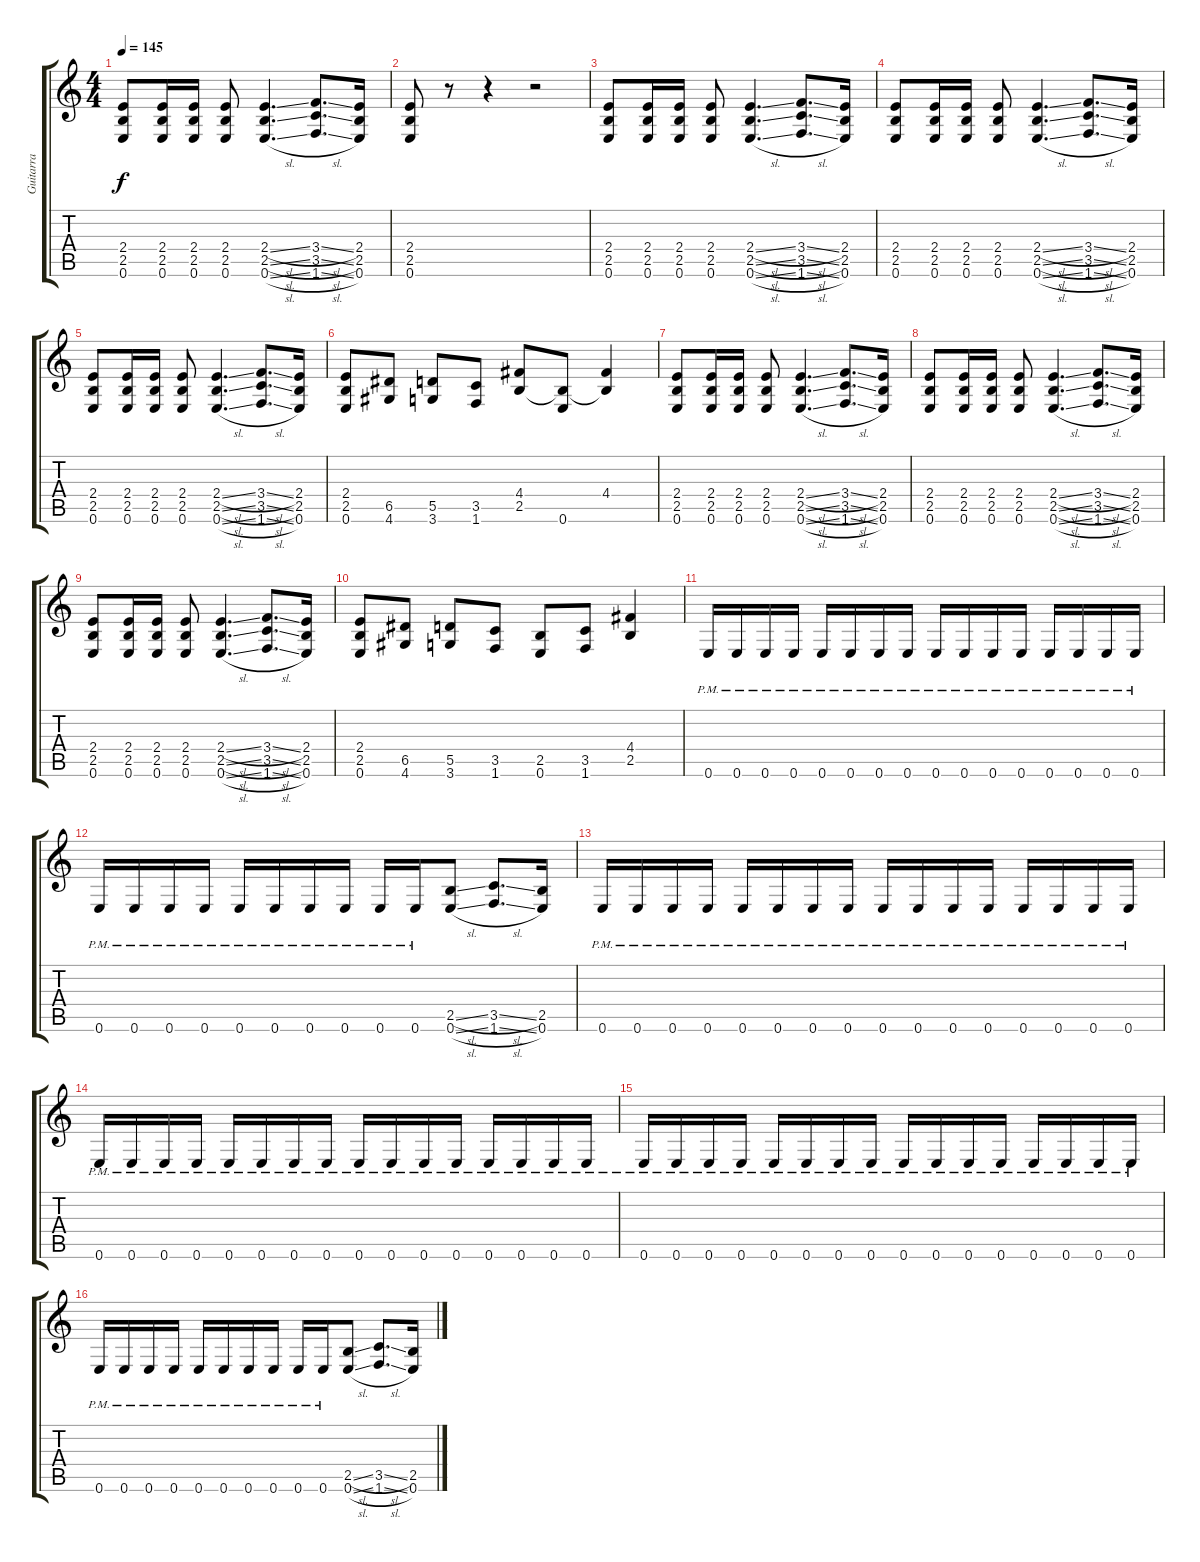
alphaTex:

\track ("Guitarra" "Guitarra") {instrument distortionguitar}
\staff {score tabs}
\tuning (E4 B3 G3 D3 A2 E2) {hide}
\ts (4 4)
\tempo 145
\clef g2
\ks c
(2.4 2.5 0.6).8{dy f} (2.4 2.5 0.6).16 (2.4 2.5 0.6).16 (2.4 2.5 0.6).8 (2.4{sl} 2.5{sl} 0.6{sl}).4{d} (3.4{sl} 3.5{sl} 1.6{sl}).8{d} (2.4 2.5 0.6).16 |
(2.4 2.5 0.6).8 r.8 r.4 r.2 |
(2.4 2.5 0.6).8 (2.4 2.5 0.6).16 (2.4 2.5 0.6).16 (2.4 2.5 0.6).8 (2.4{sl} 2.5{sl} 0.6{sl}).4{d} (3.4{sl} 3.5{sl} 1.6{sl}).8{d} (2.4 2.5 0.6).16 |
(2.4 2.5 0.6).8 (2.4 2.5 0.6).16 (2.4 2.5 0.6).16 (2.4 2.5 0.6).8 (2.4{sl} 2.5{sl} 0.6{sl}).4{d} (3.4{sl} 3.5{sl} 1.6{sl}).8{d} (2.4 2.5 0.6).16 |
(2.4 2.5 0.6).8 (2.4 2.5 0.6).16 (2.4 2.5 0.6).16 (2.4 2.5 0.6).8 (2.4{sl} 2.5{sl} 0.6{sl}).4{d} (3.4{sl} 3.5{sl} 1.6{sl}).8{d} (2.4 2.5 0.6).16 |
(2.4 2.5 0.6).8 (6.5 4.6).8 (5.5 3.6).8 (3.5 1.6).8 (4.4 2.5).8 (2.5{t} 0.6).8 (4.4 2.5{t}).4 |
(2.4 2.5 0.6).8 (2.4 2.5 0.6).16 (2.4 2.5 0.6).16 (2.4 2.5 0.6).8 (2.4{sl} 2.5{sl} 0.6{sl}).4{d} (3.4{sl} 3.5{sl} 1.6{sl}).8{d} (2.4 2.5 0.6).16 |
(2.4 2.5 0.6).8 (2.4 2.5 0.6).16 (2.4 2.5 0.6).16 (2.4 2.5 0.6).8 (2.4{sl} 2.5{sl} 0.6{sl}).4{d} (3.4{sl} 3.5{sl} 1.6{sl}).8{d} (2.4 2.5 0.6).16 |
(2.4 2.5 0.6).8 (2.4 2.5 0.6).16 (2.4 2.5 0.6).16 (2.4 2.5 0.6).8 (2.4{sl} 2.5{sl} 0.6{sl}).4{d} (3.4{sl} 3.5{sl} 1.6{sl}).8{d} (2.4 2.5 0.6).16 |
(2.4 2.5 0.6).8 (6.5 4.6).8 (5.5 3.6).8 (3.5 1.6).8 (2.5 0.6).8 (3.5 1.6).8 (4.4 2.5).4 |
0.6{pm}.16 0.6{pm}.16 0.6{pm}.16 0.6{pm}.16 0.6{pm}.16 0.6{pm}.16 0.6{pm}.16 0.6{pm}.16 0.6{pm}.16 0.6{pm}.16 0.6{pm}.16 0.6{pm}.16 0.6{pm}.16 0.6{pm}.16 0.6{pm}.16 0.6{pm}.16 |
0.6{pm}.16 0.6{pm}.16 0.6{pm}.16 0.6{pm}.16 0.6{pm}.16 0.6{pm}.16 0.6{pm}.16 0.6{pm}.16 0.6{pm}.16 0.6{pm}.16 (2.5{sl} 0.6{sl}).8 (3.5{sl} 1.6{sl}).8{d} (2.5 0.6).16 |
0.6{pm}.16 0.6{pm}.16 0.6{pm}.16 0.6{pm}.16 0.6{pm}.16 0.6{pm}.16 0.6{pm}.16 0.6{pm}.16 0.6{pm}.16 0.6{pm}.16 0.6{pm}.16 0.6{pm}.16 0.6{pm}.16 0.6{pm}.16 0.6{pm}.16 0.6{pm}.16 |
0.6{pm}.16 0.6{pm}.16 0.6{pm}.16 0.6{pm}.16 0.6{pm}.16 0.6{pm}.16 0.6{pm}.16 0.6{pm}.16 0.6{pm}.16 0.6{pm}.16 0.6{pm}.16 0.6{pm}.16 0.6{pm}.16 0.6{pm}.16 0.6{pm}.16 0.6{pm}.16 |
0.6{pm}.16 0.6{pm}.16 0.6{pm}.16 0.6{pm}.16 0.6{pm}.16 0.6{pm}.16 0.6{pm}.16 0.6{pm}.16 0.6{pm}.16 0.6{pm}.16 0.6{pm}.16 0.6{pm}.16 0.6{pm}.16 0.6{pm}.16 0.6{pm}.16 0.6{pm}.16 |
0.6{pm}.16 0.6{pm}.16 0.6{pm}.16 0.6{pm}.16 0.6{pm}.16 0.6{pm}.16 0.6{pm}.16 0.6{pm}.16 0.6{pm}.16 0.6{pm}.16 (2.5{sl} 0.6{sl}).8 (3.5{sl} 1.6{sl}).8{d} (2.5 0.6).16
